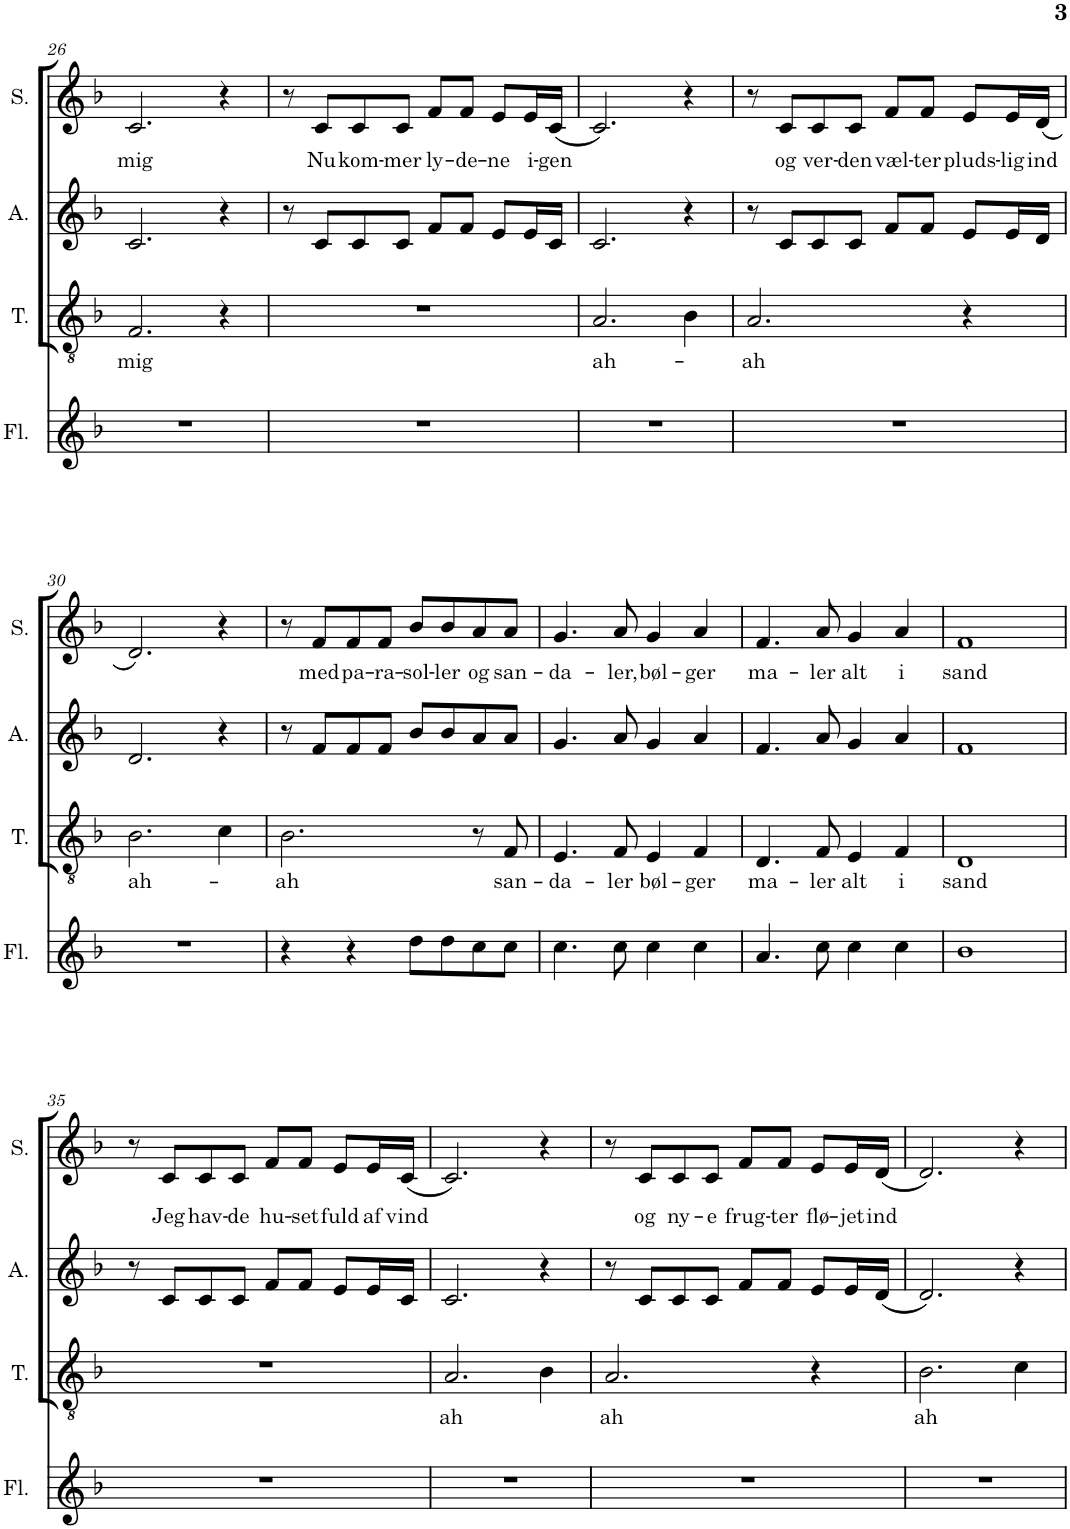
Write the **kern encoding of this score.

**kern	**kern	**text	**kern	**kern	**text
*part4	*part3	*part3	*part2	*part1	*part1
*staff4	*staff3	*staff3	*staff2	*staff1	*staff1
*I"Fløjte	*I"Tenor	*	*I"Alto	*I"Soprano	*
*I'Fl.	*I'T.	*	*I'A.	*I'S.	*
!!LO:PB:g=z
*clefG2	*clefGv2	*	*clefG2	*clefG2	*
*k[b-]	*k[b-]	*	*k[b-]	*k[b-]	*
*M4/4	*M4/4	*	*M4/4	*M4/4	*
=26	=26	=26	=26	=26	=26
!	!	!LO:LY:b	!	!	!LO:LY:b
1r	2.F/	mig	2.c/	2.c/	mig
.	4r	.	4r	4r	.
=27	=27	=27	=27	=27	=27
1r	1r	.	8r	8r	.
!	!	!	!	!	!LO:LY:b
.	.	.	8c/L	8c/L	Nu
!	!	!	!	!	!LO:LY:b
.	.	.	8c/	8c/	kom-
!	!	!	!	!	!LO:LY:b
.	.	.	8c/J	8c/J	-mer
!	!	!	!	!	!LO:LY:b
.	.	.	8f/L	8f/L	ly-
!	!	!	!	!	!LO:LY:b
.	.	.	8f/J	8f/J	-de-
!	!	!	!	!	!LO:LY:b
.	.	.	8e/L	8e/L	-ne
!	!	!	!	!	!LO:LY:b
.	.	.	16e/L	16e/L	i-
!	!	!	!	!	!LO:LY:b
.	.	.	16c/JJ	(16c/JJ	-gen
=28	=28	=28	=28	=28	=28
!	!	!LO:LY:b	!	!	!
1r	2.A/	ah-	2.c/	2.c/)	.
.	4B-\	.	4r	4r	.
=29	=29	=29	=29	=29	=29
!	!	!LO:LY:b	!	!	!
1r	2.A/	-ah	8r	8r	.
!	!	!	!	!	!LO:LY:b
.	.	.	8c/L	8c/L	og
!	!	!	!	!	!LO:LY:b
.	.	.	8c/	8c/	ver-
!	!	!	!	!	!LO:LY:b
.	.	.	8c/J	8c/J	-den
!	!	!	!	!	!LO:LY:b
.	.	.	8f/L	8f/L	væl-
!	!	!	!	!	!LO:LY:b
.	.	.	8f/J	8f/J	-ter
!	!	!	!	!	!LO:LY:b
.	4r	.	8e/L	8e/L	pluds-
!	!	!	!	!	!LO:LY:b
.	.	.	16e/L	16e/L	-lig
!	!	!	!	!	!LO:LY:b
.	.	.	16d/JJ	(16d/JJ	ind
!!LO:LB:g=z
=30	=30	=30	=30	=30	=30
!	!	!LO:LY:b	!	!	!
1r	2.B-\	ah-	2.d/	2.d/)	.
.	4c\	.	4r	4r	.
=31	=31	=31	=31	=31	=31
!	!	!LO:LY:b	!	!	!
4r	2.B-\	-ah	8r	8r	.
!	!	!	!	!	!LO:LY:b
.	.	.	8f/L	8f/L	med
!	!	!	!	!	!LO:LY:b
4r	.	.	8f/	8f/	pa-
!	!	!	!	!	!LO:LY:b
.	.	.	8f/J	8f/J	-ra-
!	!	!	!	!	!LO:LY:b
8dd\L	.	.	8b-/L	8b-/L	-sol-
!	!	!	!	!	!LO:LY:b
8dd\	.	.	8b-/	8b-/	-ler
!	!	!	!	!	!LO:LY:b
8cc\	8r	.	8a/	8a/	og
!	!	!LO:LY:b	!	!	!LO:LY:b
8cc\J	8F/	san-	8a/J	8a/J	san-
=32	=32	=32	=32	=32	=32
!	!	!LO:LY:b	!	!	!LO:LY:b
4.cc\	4.E/	-da-	4.g/	4.g/	-da-
!	!	!LO:LY:b	!	!	!LO:LY:b
8cc\	8F/	-ler	8a/	8a/	-ler,
!	!	!LO:LY:b	!	!	!LO:LY:b
4cc\	4E/	bøl-	4g/	4g/	bøl-
!	!	!LO:LY:b	!	!	!LO:LY:b
4cc\	4F/	-ger	4a/	4a/	-ger
=33	=33	=33	=33	=33	=33
!	!	!LO:LY:b	!	!	!LO:LY:b
4.a/	4.D/	ma-	4.f/	4.f/	ma-
!	!	!LO:LY:b	!	!	!LO:LY:b
8cc\	8F/	-ler	8a/	8a/	-ler
!	!	!LO:LY:b	!	!	!LO:LY:b
4cc\	4E/	alt	4g/	4g/	alt
!	!	!LO:LY:b	!	!	!LO:LY:b
4cc\	4F/	i	4a/	4a/	i
=34	=34	=34	=34	=34	=34
!	!	!LO:LY:b	!	!	!LO:LY:b
1b-	1D	sand	1f	1f	sand
!!LO:LB:g=z
=35	=35	=35	=35	=35	=35
1r	1r	.	8r	8r	.
!	!	!	!	!	!LO:LY:b
.	.	.	8c/L	8c/L	Jeg
!	!	!	!	!	!LO:LY:b
.	.	.	8c/	8c/	hav-
!	!	!	!	!	!LO:LY:b
.	.	.	8c/J	8c/J	-de
!	!	!	!	!	!LO:LY:b
.	.	.	8f/L	8f/L	hu-
!	!	!	!	!	!LO:LY:b
.	.	.	8f/J	8f/J	-set
!	!	!	!	!	!LO:LY:b
.	.	.	8e/L	8e/L	fuld
!	!	!	!	!	!LO:LY:b
.	.	.	16e/L	16e/L	af
!	!	!	!	!	!LO:LY:b
.	.	.	16c/JJ	(16c/JJ	vind
=36	=36	=36	=36	=36	=36
!	!	!LO:LY:b	!	!	!
1r	2.A/	ah	2.c/	2.c/)	.
.	4B-\	.	4r	4r	.
=37	=37	=37	=37	=37	=37
!	!	!LO:LY:b	!	!	!
1r	2.A/	ah	8r	8r	.
!	!	!	!	!	!LO:LY:b
.	.	.	8c/L	8c/L	og
!	!	!	!	!	!LO:LY:b
.	.	.	8c/	8c/	ny-
!	!	!	!	!	!LO:LY:b
.	.	.	8c/J	8c/J	-e
!	!	!	!	!	!LO:LY:b
.	.	.	8f/L	8f/L	frug-
!	!	!	!	!	!LO:LY:b
.	.	.	8f/J	8f/J	-ter
!	!	!	!	!	!LO:LY:b
.	4r	.	8e/L	8e/L	flø-
!	!	!	!	!	!LO:LY:b
.	.	.	16e/L	16e/L	-jet
!	!	!	!	!	!LO:LY:b
.	.	.	(16d/JJ	(16d/JJ	ind
=38	=38	=38	=38	=38	=38
!	!	!LO:LY:b	!	!	!
1r	2.B-\	ah	2.d/)	2.d/)	.
.	4c\	.	4r	4r	.
=	=	=	=	=	=
*-	*-	*-	*-	*-	*-
